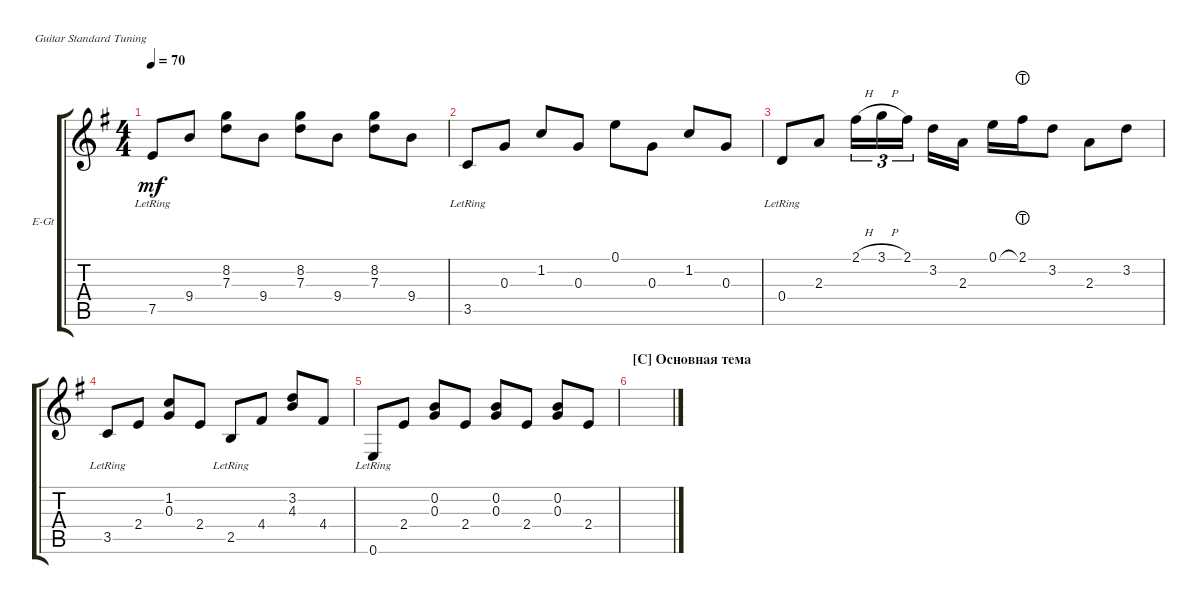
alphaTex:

\defaultSystemsLayout 4
\bracketExtendMode groupsimilarinstruments
\firstSystemTrackNameOrientation horizontal
\otherSystemsTrackNameOrientation horizontal
\track ("Electric Guitar" "E-Gt") {instrument electricguitarclean}
\staff {score tabs}
\tuning (E4 B3 G3 D3 A2 E2)
\ts (4 4)
\tempo 70
\clef g2
\scale
0.333333
\ks eminor
7.5{lr}.8{dy mf} 9.4.8 (7.3 8.2).8 9.4.8 (7.3 8.2).8 9.4.8 (7.3 8.2).8 9.4.8 |
\scale
0.333333 3.5{lr}.8 0.3.8 1.2.8 0.3.8 0.1.8 0.3.8 1.2.8 0.3.8 |
\scale
0.333333 0.4{lr}.8 2.3.8 2.1{h}.16{tu (3 2)} 3.1{h}.16{tu (3 2)} 2.1.16{tu (3 2)} 3.2.16 2.3.16 0.1.16 2.1{lht}.16 3.2.8 2.3.8 3.2.8 |
\scale
0.333333 3.5{lr}.8 2.4.8 (0.3 1.2).8 2.4.8 2.5{lr}.8 4.4.8 (4.3 3.2).8 4.4.8 |
\scale
0.333333 0.6{lr}.8 2.4.8 (0.3 0.2).8 2.4.8 (0.3 0.2).8 2.4.8 (0.3 0.2).8 2.4.8 |
\section ("C" "Основная тема")
\scale
0.333333 |
\scale
0.333333 |
\scale
0.333333 |
\scale
0.333333 |
\scale
0.333333 |
\scale
0.333333 |
\scale
0.333333 |
\scale
0.333333 |
\scale
0.333333 |
\scale
0.333333 |
\scale
0.333333
